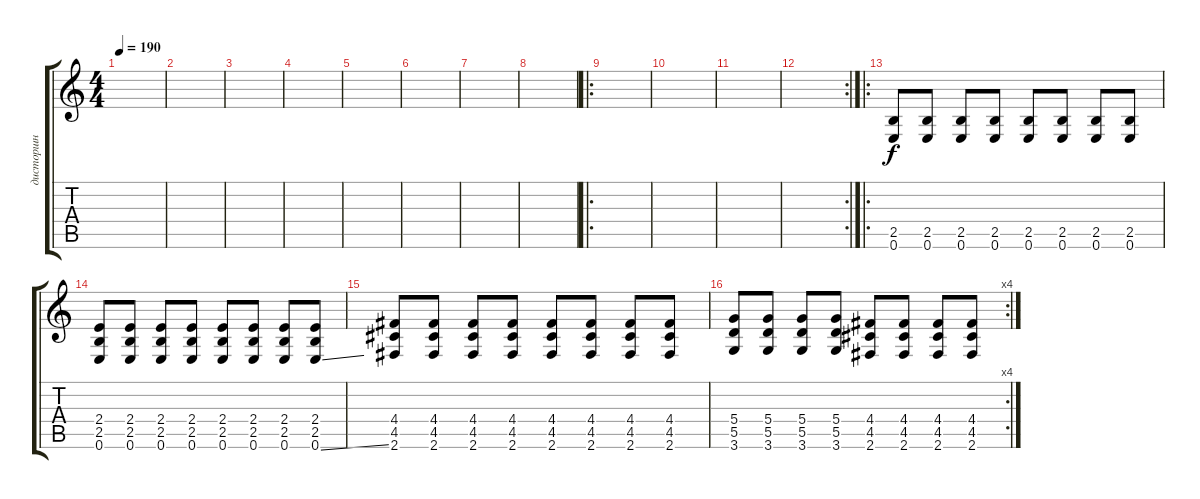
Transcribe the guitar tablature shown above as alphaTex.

\track ("дисторшн" "дисторшн") {instrument distortionguitar}
\staff {score tabs}
\tuning (E4 B3 G3 D3 A2 E2) {hide}
\ts (4 4)
\tempo 190
\clef g2
\ks c
|
|
|
|
|
|
|
|
\ro
|
|
|
\rc 2
|
\ro
(2.5 0.6).8 (2.5 0.6).8 (2.5 0.6).8 (2.5 0.6).8 (2.5 0.6).8 (2.5 0.6).8 (2.5 0.6).8 (2.5 0.6).8 |
(2.4 2.5 0.6).8 (2.4 2.5 0.6).8 (2.4 2.5 0.6).8 (2.4 2.5 0.6).8 (2.4 2.5 0.6).8 (2.4 2.5 0.6).8 (2.4 2.5 0.6).8 (2.4 2.5 0.6{ss}).8 |
(4.4 4.5 2.6).8 (4.4 4.5 2.6).8 (4.4 4.5 2.6).8 (4.4 4.5 2.6).8 (4.4 4.5 2.6).8 (4.4 4.5 2.6).8 (4.4 4.5 2.6).8 (4.4 4.5 2.6).8 |
\rc 4
(5.4 5.5 3.6).8 (5.4 5.5 3.6).8 (5.4 5.5 3.6).8 (5.4 5.5 3.6).8 (4.4 4.5 2.6).8 (4.4 4.5 2.6).8 (4.4 4.5 2.6).8 (4.4 4.5 2.6).8
